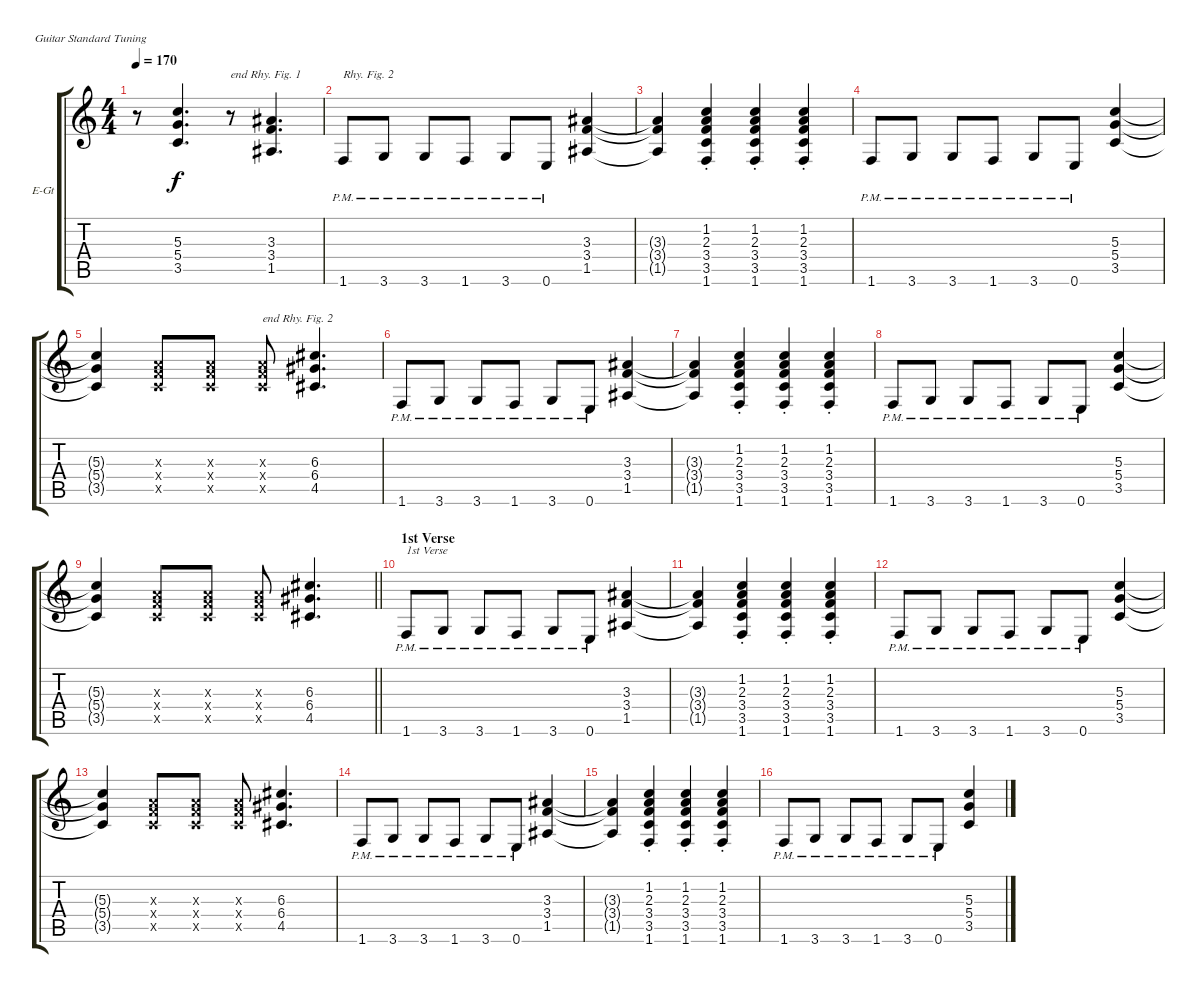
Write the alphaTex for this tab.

\bracketExtendMode groupsimilarinstruments
\firstSystemTrackNameOrientation horizontal
\otherSystemsTrackNameOrientation horizontal
\track ("Guitar 1" "E-Gt") {instrument distortionguitar}
\staff {score tabs}
\tuning (E4 B3 G3 D3 A2 E2)
\ts (4 4)
\tempo 170
\clef g2
\ks c
r.8{dy f} (5.3 5.4 3.5).4{d} r.8{txt "end Rhy. Fig. 1"} (3.3 3.4 1.5).4{d} |
1.6{pm}.8{txt "Rhy. Fig. 2"} 3.6{pm}.8 3.6{pm}.8 1.6{pm}.8 3.6{pm}.8 0.6{pm}.8 (3.3 3.4 1.5).4 |
(3.3{t} 3.4{t} 1.5{t}).4 (1.2{st} 2.3{st} 3.4{st} 3.5{st} 1.6{st}).4 (1.2{st} 2.3{st} 3.4{st} 3.5{st} 1.6{st}).4 (1.2{st} 2.3{st} 3.4{st} 3.5{st} 1.6{st}).4 |
1.6{pm}.8 3.6{pm}.8 3.6{pm}.8 1.6{pm}.8 3.6{pm}.8 0.6{pm}.8 (5.3 5.4 3.5).4 |
(5.3{t} 5.4{t} 3.5{t}).4 (2.3{x} 3.4{x} 3.5{x}).8 (2.3{x} 3.4{x} 3.5{x}).8 (2.3{x} 3.4{x} 3.5{x}).8{txt "end Rhy. Fig. 2"} (6.3 6.4 4.5).4{d} |
1.6{pm}.8 3.6{pm}.8 3.6{pm}.8 1.6{pm}.8 3.6{pm}.8 0.6{pm}.8 (3.3 3.4 1.5).4 |
(3.3{t} 3.4{t} 1.5{t}).4 (1.2{st} 2.3{st} 3.4{st} 3.5{st} 1.6{st}).4 (1.2{st} 2.3{st} 3.4{st} 3.5{st} 1.6{st}).4 (1.2{st} 2.3{st} 3.4{st} 3.5{st} 1.6{st}).4 |
1.6{pm}.8 3.6{pm}.8 3.6{pm}.8 1.6{pm}.8 3.6{pm}.8 0.6{pm}.8 (5.3 5.4 3.5).4 |
\barLineRight lightlight
(5.3{t} 5.4{t} 3.5{t}).4 (2.3{x} 3.4{x} 3.5{x}).8 (2.3{x} 3.4{x} 3.5{x}).8 (2.3{x} 3.4{x} 3.5{x}).8 (6.3 6.4 4.5).4{d} |
\section ("" "1st Verse")
1.6{pm}.8{txt "1st Verse"} 3.6{pm}.8 3.6{pm}.8 1.6{pm}.8 3.6{pm}.8 0.6{pm}.8 (3.3 3.4 1.5).4 |
(3.3{t} 3.4{t} 1.5{t}).4 (1.2{st} 2.3{st} 3.4{st} 3.5{st} 1.6{st}).4 (1.2{st} 2.3{st} 3.4{st} 3.5{st} 1.6{st}).4 (1.2{st} 2.3{st} 3.4{st} 3.5{st} 1.6{st}).4 |
1.6{pm}.8 3.6{pm}.8 3.6{pm}.8 1.6{pm}.8 3.6{pm}.8 0.6{pm}.8 (5.3 5.4 3.5).4 |
(5.3{t} 5.4{t} 3.5{t}).4 (2.3{x} 3.4{x} 3.5{x}).8 (2.3{x} 3.4{x} 3.5{x}).8 (2.3{x} 3.4{x} 3.5{x}).8 (6.3 6.4 4.5).4{d} |
1.6{pm}.8 3.6{pm}.8 3.6{pm}.8 1.6{pm}.8 3.6{pm}.8 0.6{pm}.8 (3.3 3.4 1.5).4 |
(3.3{t} 3.4{t} 1.5{t}).4 (1.2{st} 2.3{st} 3.4{st} 3.5{st} 1.6{st}).4 (1.2{st} 2.3{st} 3.4{st} 3.5{st} 1.6{st}).4 (1.2{st} 2.3{st} 3.4{st} 3.5{st} 1.6{st}).4 |
1.6{pm}.8 3.6{pm}.8 3.6{pm}.8 1.6{pm}.8 3.6{pm}.8 0.6{pm}.8 (5.3 5.4 3.5).4
